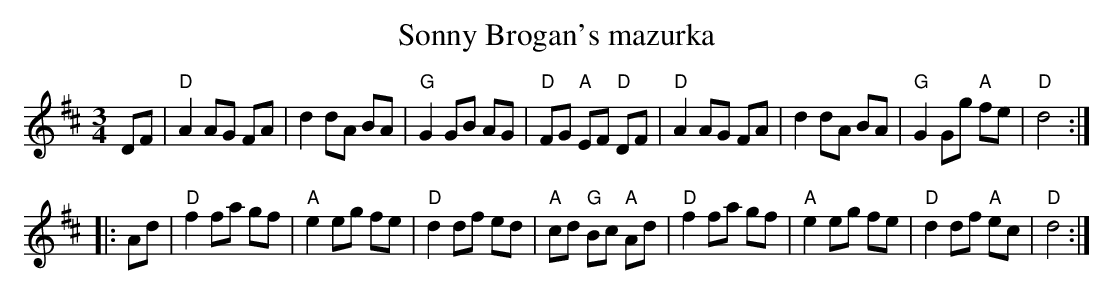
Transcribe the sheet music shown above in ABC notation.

X:1
T:Sonny Brogan's mazurka
M:3/4
L:1/8
K:D
DF|\
"D"A2 AG FA|d2 dA BA|"G"G2 GB AG|"D"FG "A"EF "D"DF|\
"D"A2 AG FA|d2 dA BA|"G"G2 Gg "A"fe|"D"d4:|
|:Ad|\
"D"f2 fa gf|"A"e2 eg fe|"D"d2 df ed|"A"cd "G"Bc "A"Ad|\
"D"f2 fa gf|"A"e2 eg fe|"D"d2 df "A"ec|"D"d4:|
